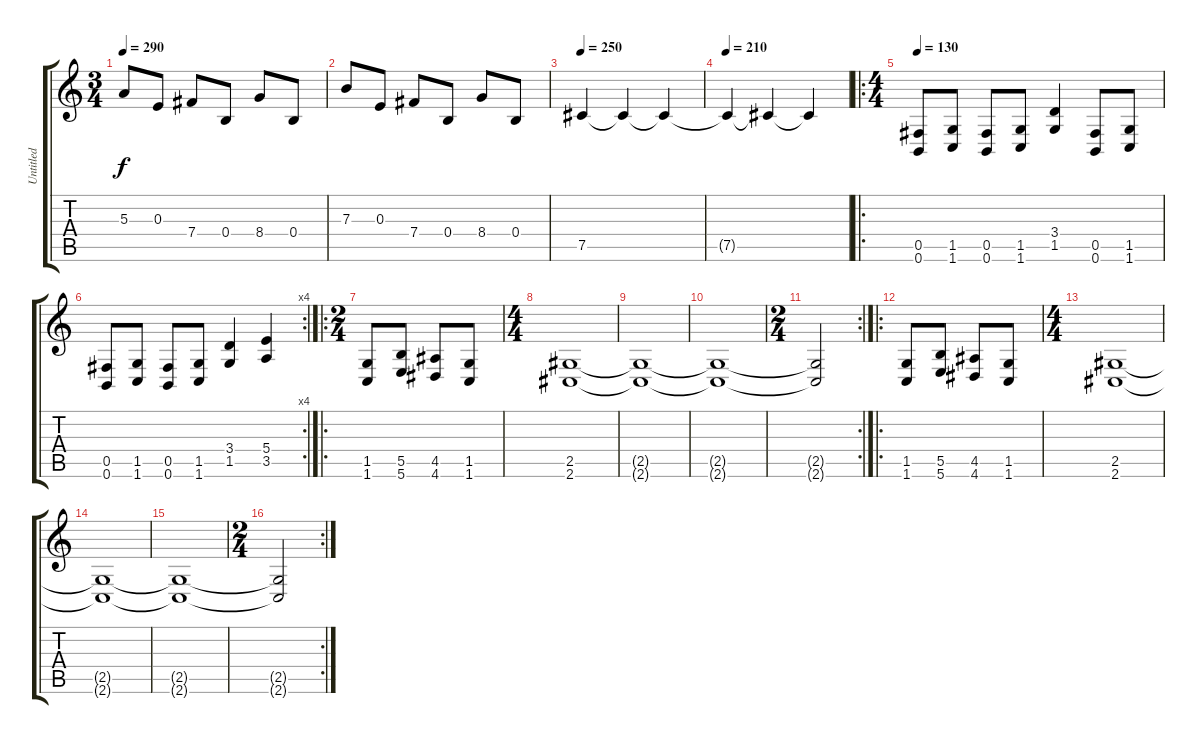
\track ("Untitled" "Untitled") {instrument distortionguitar}
\staff {score tabs}
\tuning (Db4 Ab3 E3 B2 Gb2 B1) {hide}
\ts (3 4)
\tempo 290
\clef g2
\ks c
5.3.8{dy f} 0.3.8 7.4.8 0.4.8 8.4.8 0.4.8 |
7.3.8 0.3.8 7.4.8 0.4.8 8.4.8 0.4.8 |
\tempo 250
7.5.4 7.5{t}.4 7.5{t}.4 |
\tempo 210
7.5{t}.4 7.5{t}.4 7.5{t}.4 |
\ro
\ts (4 4)
\tempo 130
(0.5 0.6).8 (1.5 1.6).8 (0.5 0.6).8 (1.5 1.6).8 (3.4 1.5).4 (0.5 0.6).8 (1.5 1.6).8 |
\rc 4
(0.5 0.6).8 (1.5 1.6).8 (0.5 0.6).8 (1.5 1.6).8 (3.4 1.5).4 (5.4 3.5).4 |
\ro
\ts (2 4)
(1.5 1.6).8 (5.5 5.6).8 (4.5 4.6).8 (1.5 1.6).8 |
\ts (4 4)
(2.5 2.6).1 |
(2.5{t} 2.6{t}).1 |
(2.5{t} 2.6{t}).1 |
\rc 2
\ts (2 4)
(2.5{t} 2.6{t}).2 |
\ro
(1.5 1.6).8 (5.5 5.6).8 (4.5 4.6).8 (1.5 1.6).8 |
\ts (4 4)
(2.5 2.6).1 |
(2.5{t} 2.6{t}).1 |
(2.5{t} 2.6{t}).1 |
\rc 2
\ts (2 4)
(2.5{t} 2.6{t}).2
